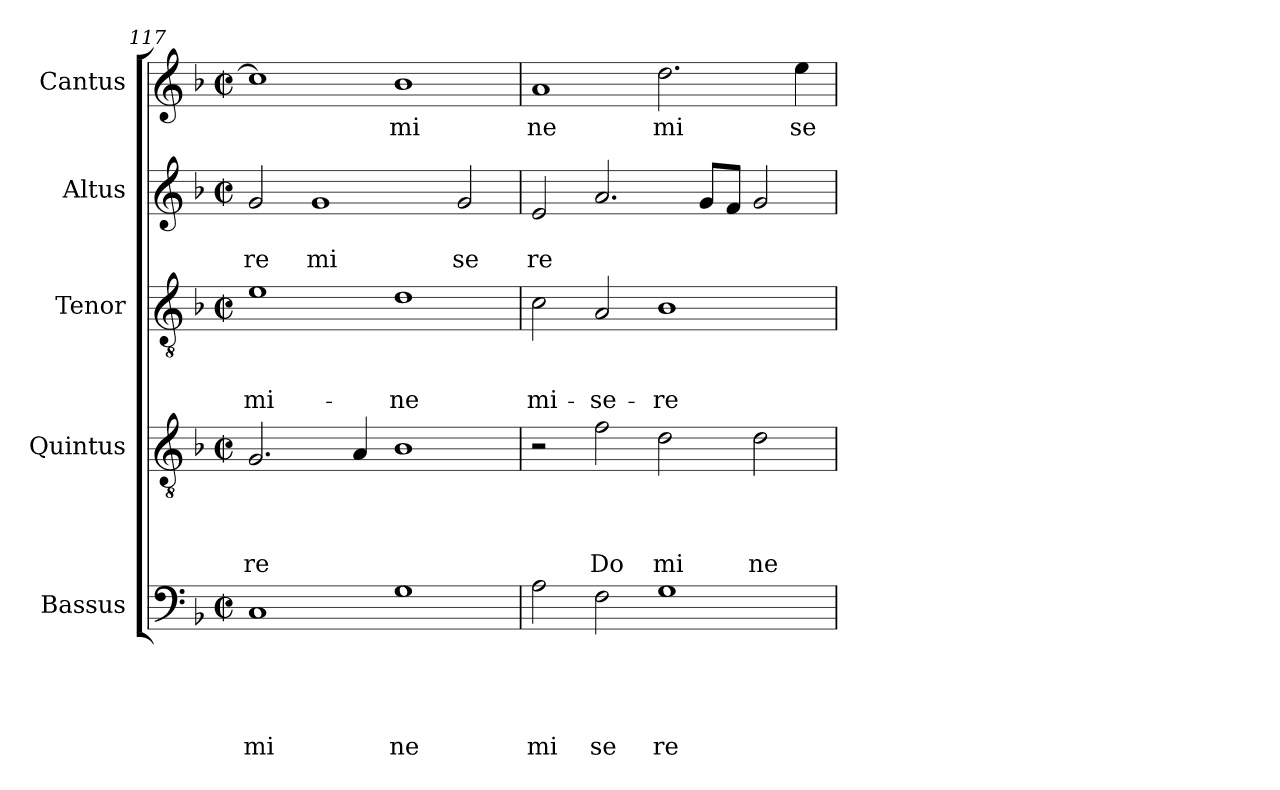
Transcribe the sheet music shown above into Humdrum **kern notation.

**kern	**text	**text	**text	**text	**text	**kern	**text	**text	**text	**text	**kern	**text	**text	**text	**kern	**text	**text	**kern	**text
*part5	*part5	*part5	*part5	*part5	*part5	*part4	*part4	*part4	*part4	*part4	*part3	*part3	*part3	*part3	*part2	*part2	*part2	*part1	*part1
*staff5	*staff5	*staff5	*staff5	*staff5	*staff5	*staff4	*staff4	*staff4	*staff4	*staff4	*staff3	*staff3	*staff3	*staff3	*staff2	*staff2	*staff2	*staff1	*staff1
*I"Bassus	*	*	*	*	*	*I"Quintus	*	*	*	*	*I"Tenor	*	*	*	*I"Altus	*	*	*I"Cantus	*
*clefF4	*	*	*	*	*	*clefGv2	*	*	*	*	*clefGv2	*	*	*	*clefG2	*	*	*clefG2	*
*k[b-]	*	*	*	*	*	*k[b-]	*	*	*	*	*k[b-]	*	*	*	*k[b-]	*	*	*k[b-]	*
*F:	*	*	*	*	*	*F:	*	*	*	*	*F:	*	*	*	*F:	*	*	*F:	*
*M2/2	*	*	*	*	*	*M2/2	*	*	*	*	*M2/2	*	*	*	*M2/2	*	*	*M2/2	*
*met(c|)	*	*	*	*	*	*met(c|)	*	*	*	*	*met(c|)	*	*	*	*met(c|)	*	*	*met(c|)	*
=117	=117	=117	=117	=117	=117	=117	=117	=117	=117	=117	=117	=117	=117	=117	=117	=117	=117	=117	=117
!	!	!	!	!	!LO:LY:b	!	!	!	!	!LO:LY:b	!	!	!	!LO:LY:b	!	!	!LO:LY:b	!	!
1C	.	.	.	.	mi	2.G/	.	.	.	re	1e	.	.	-mi-	2g/	.	re	1cc]	.
!	!	!	!	!	!	!	!	!	!	!	!	!	!	!	!	!	!LO:LY:b	!	!
.	.	.	.	.	.	.	.	.	.	.	.	.	.	.	1g	.	mi	.	.
.	.	.	.	.	.	4A/	.	.	.	.	.	.	.	.	.	.	.	.	.
!	!	!	!	!	!LO:LY:b	!	!	!	!	!	!	!	!	!LO:LY:b	!	!	!	!	!LO:LY:b
1G	.	.	.	.	ne	1B-	.	.	.	.	1d	.	.	-ne	.	.	.	1b-	mi
!	!	!	!	!	!	!	!	!	!	!	!	!	!	!	!	!	!LO:LY:b	!	!
.	.	.	.	.	.	.	.	.	.	.	.	.	.	.	2g/	.	se	.	.
=118	=118	=118	=118	=118	=118	=118	=118	=118	=118	=118	=118	=118	=118	=118	=118	=118	=118	=118	=118
!	!	!	!	!	!LO:LY:b	!	!	!	!	!	!	!	!	!LO:LY:b	!	!	!LO:LY:b	!	!LO:LY:b
2A\	.	.	.	.	mi	2r	.	.	.	.	2c\	.	.	mi-	2e/	.	re	1a	ne
!	!	!	!	!	!LO:LY:b	!	!	!	!	!LO:LY:b	!	!	!	!LO:LY:b	!	!	!	!	!
2F\	.	.	.	.	se	2f\	.	.	.	Do	2A/	.	.	-se-	2.a/	.	.	.	.
!	!	!	!	!	!LO:LY:b	!	!	!	!	!LO:LY:b	!	!	!	!LO:LY:b	!	!	!	!	!LO:LY:b
1G	.	.	.	.	re	2d\	.	.	.	mi	1B-	.	.	-re-	.	.	.	2.dd\	mi
.	.	.	.	.	.	.	.	.	.	.	.	.	.	.	8g/L	.	.	.	.
.	.	.	.	.	.	.	.	.	.	.	.	.	.	.	8f/J	.	.	.	.
!	!	!	!	!	!	!	!	!	!	!LO:LY:b	!	!	!	!	!	!	!	!	!
.	.	.	.	.	.	2d\	.	.	.	ne	.	.	.	.	2g/	.	.	.	.
!	!	!	!	!	!	!	!	!	!	!	!	!	!	!	!	!	!	!	!LO:LY:b
.	.	.	.	.	.	.	.	.	.	.	.	.	.	.	.	.	.	4ee\	se
=	=	=	=	=	=	=	=	=	=	=	=	=	=	=	=	=	=	=	=
*-	*-	*-	*-	*-	*-	*-	*-	*-	*-	*-	*-	*-	*-	*-	*-	*-	*-	*-	*-
